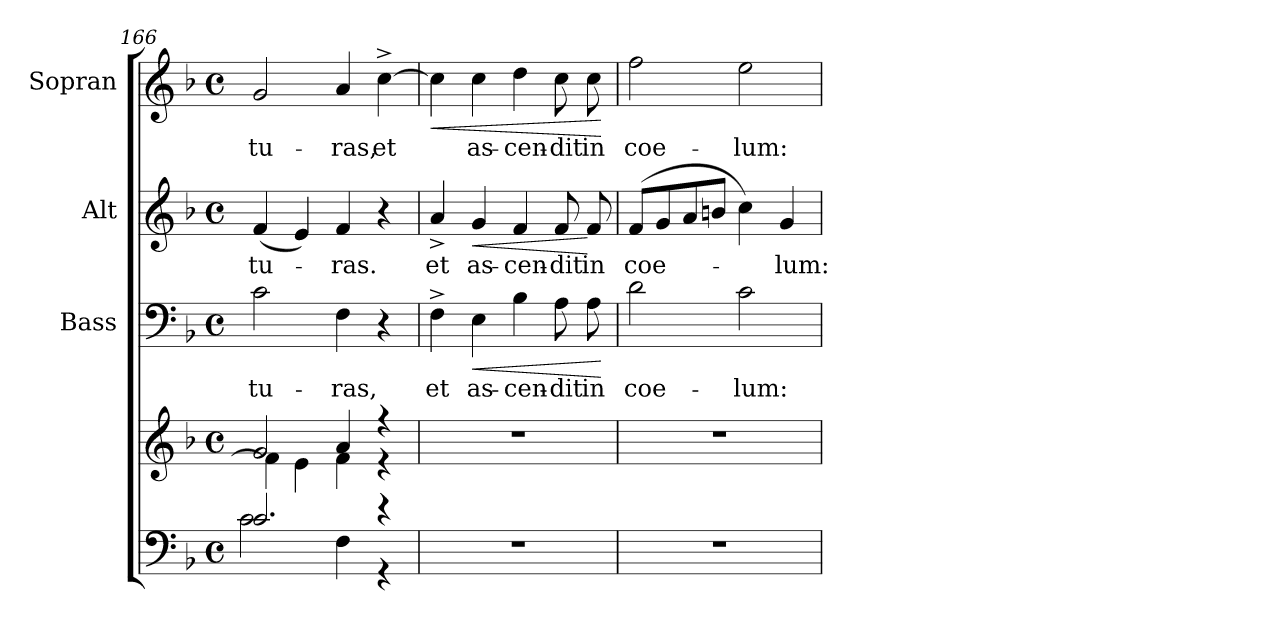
**kern	**kern	**kern	**text	**dynam	**kern	**text	**dynam	**kern	**text	**dynam
*part4	*part4	*part3	*part3	*part3	*part2	*part2	*part2	*part1	*part1	*part1
*staff5	*staff4	*staff3	*staff3	*staff3	*staff2	*staff2	*staff2	*staff1	*staff1	*staff1
*	*	*I"Bass	*	*	*I"Alt	*	*	*I"Sopran	*	*
*	*	*I'B.	*	*	*I'A.	*	*	*I'S.	*	*
*clefF4	*clefG2	*clefF4	*	*	*clefG2	*	*	*clefG2	*	*
*k[b-]	*k[b-]	*k[b-]	*	*	*k[b-]	*	*	*k[b-]	*	*
*F:	*F:	*F:	*	*	*F:	*	*	*F:	*	*
*M4/4	*M4/4	*M4/4	*	*	*M4/4	*	*	*M4/4	*	*
*met(c)	*met(c)	*met(c)	*	*	*met(c)	*	*	*met(c)	*	*
=166	=166	=166	=166	=166	=166	=166	=166	=166	=166	=166
*^	*^	*	*	*	*	*	*	*	*	*
!	!	!	!	!	!LO:LY:b	!	!	!LO:LY:b	!	!	!LO:LY:b	!
2.c/	2c\	2g/	4f\]	2c\	-tu-	.	(<4f/	-tu-	.	2g/	-tu-	.
.	.	.	4e\	.	.	.	4e/)	.	.	.	.	.
!	!	!	!	!	!LO:LY:b	!	!	!LO:LY:b	!	!	!LO:LY:b	!
.	4F\	4a/	4f\	4F\	-ras,	.	4f/	-ras.	.	4a/	-ras,	.
!	!	!	!	!	!	!	!	!	!	!	!LO:LY:b	!
4r	4r	4r	4r	4r	.	.	4r	.	.	[4cc^>\	et	.
=167	=167	=167	=167	=167	=167	=167	=167	=167	=167	=167	=167	=167
!	!	!	!	!	!LO:LY:b	!	!	!LO:LY:b	!	!	!	!LO:HP:b
*v	*v	*	*	*	*	*	*	*	*	*	*	*
*	*v	*v	*	*	*	*	*	*	*	*	*
1r	1r	4F^>\	et	.	4a^>/	et	.	4cc\]	.	<
!	!	!	!LO:LY:b	!LO:HP:b	!	!LO:LY:b	!LO:HP:b	!	!LO:LY:b	!
.	.	4E\	as-	<	4g/	as-	<	4cc\	as-	.
!	!	!	!LO:LY:b	!	!	!LO:LY:b	!	!	!LO:LY:b	!
.	.	4B-\	-cen-	.	4f/	-cen-	.	4dd\	-cen-	.
!	!	!	!LO:LY:b	!	!	!LO:LY:b	!	!	!LO:LY:b	!
.	.	8A\	-dit	.	8f/	-dit	.	8cc\	-dit	.
!	!	!	!LO:LY:b	!	!	!LO:LY:b	!	!	!LO:LY:b	!
.	.	8A\	in	.	8f/	in	[	8cc\	in	.
.	.	.	.	[	.	.	.	.	.	[
=168	=168	=168	=168	=168	=168	=168	=168	=168	=168	=168
!	!	!	!LO:LY:b	!	!	!LO:LY:b	!	!	!LO:LY:b	!
1r	1r	2d\	coe-	.	(>8f/L	coe-	.	2ff\	coe-	.
.	.	.	.	.	8g/	.	.	.	.	.
.	.	.	.	.	8a/	.	.	.	.	.
.	.	.	.	.	8bn/J	.	.	.	.	.
!	!	!	!LO:LY:b	!	!	!	!	!	!LO:LY:b	!
.	.	2c\	-lum:	.	4cc\)	.	.	2ee\	-lum:	.
!	!	!	!	!	!	!LO:LY:b	!	!	!	!
.	.	.	.	.	4g/	-lum:	.	.	.	.
=	=	=	=	=	=	=	=	=	=	=
*-	*-	*-	*-	*-	*-	*-	*-	*-	*-	*-
